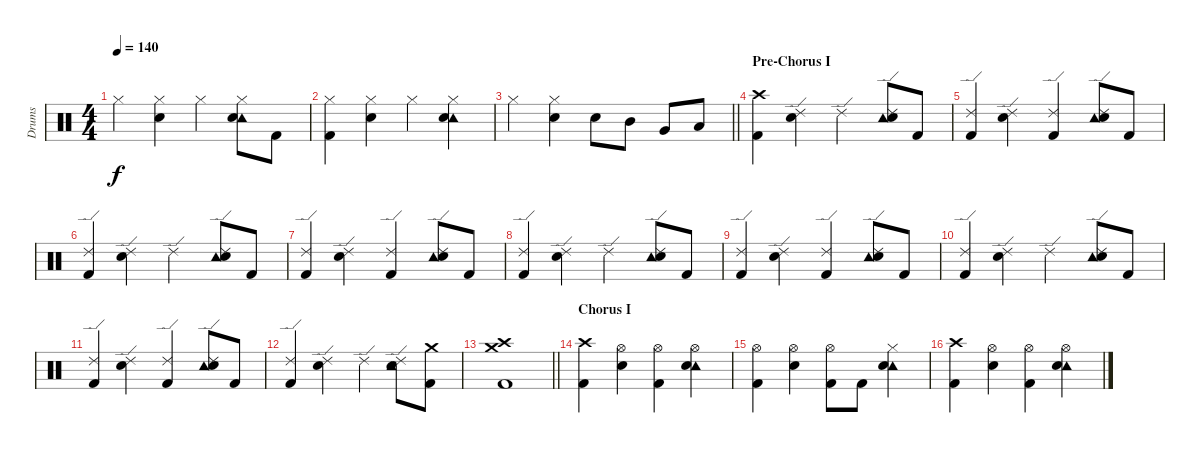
\track ("Drums" "Drums") {instrument percussion}
\staff {score}
\articulation defaults
\ts (4 4)
\tempo 140
\clef neutral
\ks c "Hi-Hat (closed)".4{dy f}
("Hi-Hat (closed)" "Snare (hit) 2").4 "Hi-Hat (closed)".4 ("Tambourine (hit)" "Hi-Hat (closed)" "Snare (hit) 2").8 "Kick (hit) 2".8 |
("Hi-Hat (closed)" "Kick (hit) 2").4 ("Hi-Hat (closed)" "Snare (hit) 2").4 "Hi-Hat (closed)".4 ("Tambourine (hit)" "Hi-Hat (closed)" "Snare (hit) 2").4 |
\barLineRight lightlight "Hi-Hat (closed)".4
("Hi-Hat (closed)" "Snare (hit) 2").4 "Snare (hit) 2".8 "Mid Tom (hit)".8 "Very Low Tom (hit)".8 "Low Tom (hit)".8 |
\section ("" "Pre-Chorus I")
("Crash high (hit)" "Kick (hit) 2").4 ("Ride (edge) 2" "Snare (hit) 2").4 "Ride (edge) 2".4 ("Tambourine (hit)" "Ride (edge) 2" "Snare (hit) 2").8 "Kick (hit) 2".8 |
("Ride (edge) 2" "Kick (hit) 2").4 ("Ride (edge) 2" "Snare (hit) 2").4 ("Ride (edge) 2" "Kick (hit) 2").4 ("Tambourine (hit)" "Ride (edge) 2" "Snare (hit) 2").8 "Kick (hit) 2".8 |
("Ride (edge) 2" "Kick (hit) 2").4 ("Ride (edge) 2" "Snare (hit) 2").4 "Ride (edge) 2".4 ("Tambourine (hit)" "Ride (edge) 2" "Snare (hit) 2").8 "Kick (hit) 2".8 |
("Ride (edge) 2" "Kick (hit) 2").4 ("Ride (edge) 2" "Snare (hit) 2").4 ("Ride (edge) 2" "Kick (hit) 2").4 ("Tambourine (hit)" "Ride (edge) 2" "Snare (hit) 2").8 "Kick (hit) 2".8 |
("Ride (edge) 2" "Kick (hit) 2").4 ("Ride (edge) 2" "Snare (hit) 2").4 "Ride (edge) 2".4 ("Tambourine (hit)" "Ride (edge) 2" "Snare (hit) 2").8 "Kick (hit) 2".8 |
("Ride (edge) 2" "Kick (hit) 2").4 ("Ride (edge) 2" "Snare (hit) 2").4 ("Ride (edge) 2" "Kick (hit) 2").4 ("Tambourine (hit)" "Ride (edge) 2" "Snare (hit) 2").8 "Kick (hit) 2".8 |
("Ride (edge) 2" "Kick (hit) 2").4 ("Ride (edge) 2" "Snare (hit) 2").4 "Ride (edge) 2".4 ("Tambourine (hit)" "Ride (edge) 2" "Snare (hit) 2").8 "Kick (hit) 2".8 |
("Ride (edge) 2" "Kick (hit) 2").4 ("Ride (edge) 2" "Snare (hit) 2").4 ("Ride (edge) 2" "Kick (hit) 2").4 ("Tambourine (hit)" "Ride (edge) 2" "Snare (hit) 2").8 "Kick (hit) 2".8 |
("Ride (edge) 2" "Kick (hit) 2").4 ("Ride (edge) 2" "Snare (hit) 2").4 "Ride (edge) 2".4 ("Tambourine (hit)" "Ride (edge) 2" "Snare (hit) 2").8 ("Crash medium (hit)" "Kick (hit) 2").8 |
\barLineRight lightlight
("Crash high (hit)" "Crash medium (hit)" "Kick (hit) 2").1 |
\section ("" "Chorus I")
("Crash high (hit)" "Kick (hit) 2").4 ("Hi-Hat (open)" "Snare (hit) 2").4 ("Hi-Hat (open)" "Kick (hit) 2").4 ("Tambourine (hit)" "Hi-Hat (open)" "Snare (hit) 2").4 |
("Hi-Hat (open)" "Kick (hit) 2").4 ("Hi-Hat (open)" "Snare (hit) 2").4 ("Hi-Hat (open)" "Kick (hit) 2").8 "Kick (hit) 2".8 ("Tambourine (hit)" "Hi-Hat (closed)" "Snare (hit) 2").4 |
("Crash high (hit)" "Kick (hit) 2").4 ("Hi-Hat (open)" "Snare (hit) 2").4 ("Hi-Hat (open)" "Kick (hit) 2").4 ("Tambourine (hit)" "Hi-Hat (open)" "Snare (hit) 2").4
